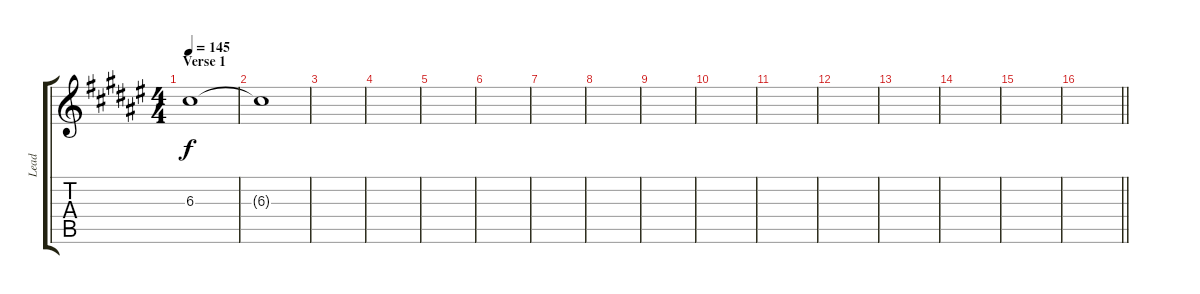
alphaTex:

\track ("Lead" "Lead") {instrument overdrivenguitar}
\staff {score tabs}
\tuning (E4 B3 G3 D3 A2 E2) {hide}
\ts (4 4)
\section ("" "Verse 1")
\tempo 145
\clef g2
\ks f#
6.3.1{dy f} |
6.3{t}.1 |
|
|
|
|
|
|
|
|
|
|
|
|
|
\barLineRight lightlight
